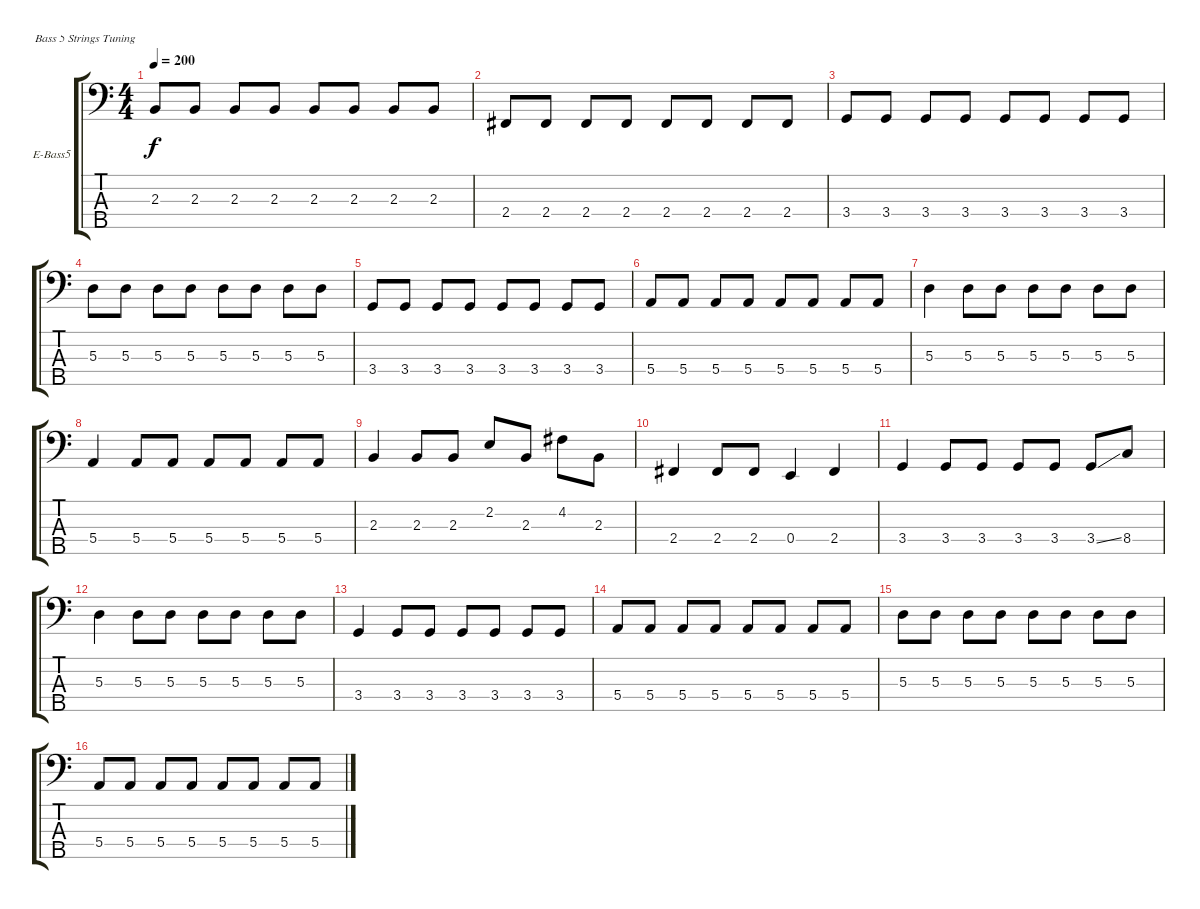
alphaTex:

\bracketExtendMode groupsimilarinstruments
\firstSystemTrackNameOrientation horizontal
\otherSystemsTrackNameOrientation horizontal
\track ("Bajo" "E-Bass5") {instrument electricbassfinger}
\staff {score tabs}
\tuning (G2 D2 A1 E1 B0)
\ts (4 4)
\tempo 200
\clef f4
\ks c
2.3.8{dy f} 2.3.8 2.3.8 2.3.8 2.3.8 2.3.8 2.3.8 2.3.8 |
2.4.8 2.4.8 2.4.8 2.4.8 2.4.8 2.4.8 2.4.8 2.4.8 |
3.4.8 3.4.8 3.4.8 3.4.8 3.4.8 3.4.8 3.4.8 3.4.8 |
5.3.8 5.3.8 5.3.8 5.3.8 5.3.8 5.3.8 5.3.8 5.3.8 |
3.4.8 3.4.8 3.4.8 3.4.8 3.4.8 3.4.8 3.4.8 3.4.8 |
5.4.8 5.4.8 5.4.8 5.4.8 5.4.8 5.4.8 5.4.8 5.4.8 |
5.3.4 5.3.8 5.3.8 5.3.8 5.3.8 5.3.8 5.3.8 |
5.4.4 5.4.8 5.4.8 5.4.8 5.4.8 5.4.8 5.4.8 |
2.3.4 2.3.8 2.3.8 2.2.8 2.3.8 4.2.8 2.3.8 |
2.4.4 2.4.8 2.4.8 0.4.4 2.4.4 |
3.4.4 3.4.8 3.4.8 3.4.8 3.4.8 3.4{ss}.8 8.4.8 |
5.3.4 5.3.8 5.3.8 5.3.8 5.3.8 5.3.8 5.3.8 |
3.4.4 3.4.8 3.4.8 3.4.8 3.4.8 3.4.8 3.4.8 |
5.4.8 5.4.8 5.4.8 5.4.8 5.4.8 5.4.8 5.4.8 5.4.8 |
5.3.8 5.3.8 5.3.8 5.3.8 5.3.8 5.3.8 5.3.8 5.3.8 |
5.4.8 5.4.8 5.4.8 5.4.8 5.4.8 5.4.8 5.4.8 5.4.8
